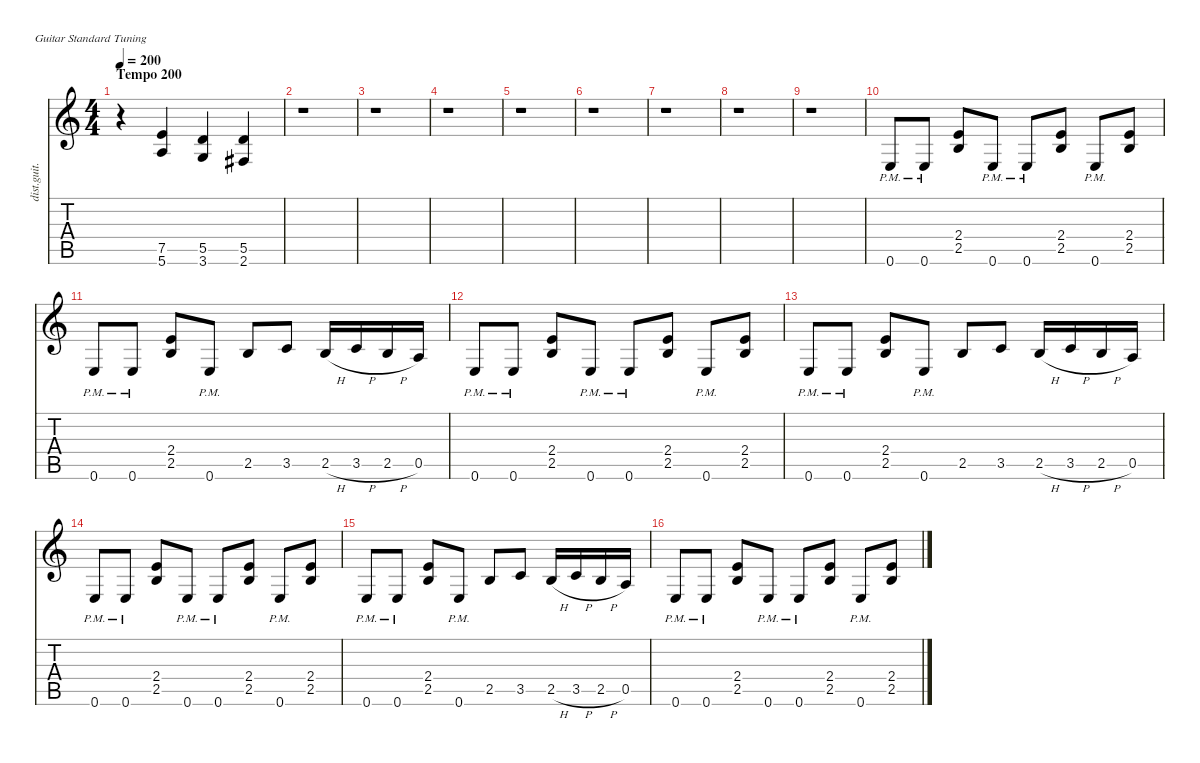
\defaultSystemsLayout 4
\hideDynamics
\bracketExtendMode nobrackets
\otherSystemsTrackNameOrientation horizontal
\track ("Kirk Hammet (Guitar)" "dist.guit.") {instrument distortionguitar}
\staff {score tabs}
\tuning (E4 B3 G3 D3 A2 E2)
\ts (4 4)
\section ("" "Tempo 200")
\tempo 200
\clef g2
\ks c
r.4{dy f beam Down} (7.5 5.6).4{beam Up} (5.5 3.6).4{beam Up} (5.5 2.6{acc #}).4{beam Up} |
r.1{beam Down} |
r.1{beam Down} |
r.1{beam Down} |
r.1{beam Down} |
r.1{beam Down} |
r.1{beam Down} |
r.1{beam Down} |
r.1{beam Down} |
0.6{pm}.8{beam Up} 0.6{pm}.8{beam Up} (2.4 2.5).8{beam Up} 0.6{pm}.8{beam Up} 0.6{pm}.8{beam Up} (2.4 2.5).8{beam Up} 0.6{pm}.8{beam Up} (2.4 2.5).8{beam Up} |
0.6{pm}.8{beam Up} 0.6{pm}.8{beam Up} (2.4 2.5).8{beam Up} 0.6{pm}.8{beam Up} 2.5.8{beam Up} 3.5.8{beam Up} 2.5{h}.16{beam Up} 3.5{h}.16{beam Up} 2.5{h}.16{beam Up} 0.5.16{beam Up} |
0.6{pm}.8{beam Up} 0.6{pm}.8{beam Up} (2.4 2.5).8{beam Up} 0.6{pm}.8{beam Up} 0.6{pm}.8{beam Up} (2.4 2.5).8{beam Up} 0.6{pm}.8{beam Up} (2.4 2.5).8{beam Up} |
0.6{pm}.8{beam Up} 0.6{pm}.8{beam Up} (2.4 2.5).8{beam Up} 0.6{pm}.8{beam Up} 2.5.8{beam Up} 3.5.8{beam Up} 2.5{h}.16{beam Up} 3.5{h}.16{beam Up} 2.5{h}.16{beam Up} 0.5.16{beam Up} |
0.6{pm}.8{beam Up} 0.6{pm}.8{beam Up} (2.4 2.5).8{beam Up} 0.6{pm}.8{beam Up} 0.6{pm}.8{beam Up} (2.4 2.5).8{beam Up} 0.6{pm}.8{beam Up} (2.4 2.5).8{beam Up} |
0.6{pm}.8{beam Up} 0.6{pm}.8{beam Up} (2.4 2.5).8{beam Up} 0.6{pm}.8{beam Up} 2.5.8{beam Up} 3.5.8{beam Up} 2.5{h}.16{beam Up} 3.5{h}.16{beam Up} 2.5{h}.16{beam Up} 0.5.16{beam Up} |
0.6{pm}.8{beam Up} 0.6{pm}.8{beam Up} (2.4 2.5).8{beam Up} 0.6{pm}.8{beam Up} 0.6{pm}.8{beam Up} (2.4 2.5).8{beam Up} 0.6{pm}.8{beam Up} (2.4 2.5).8{beam Up}
